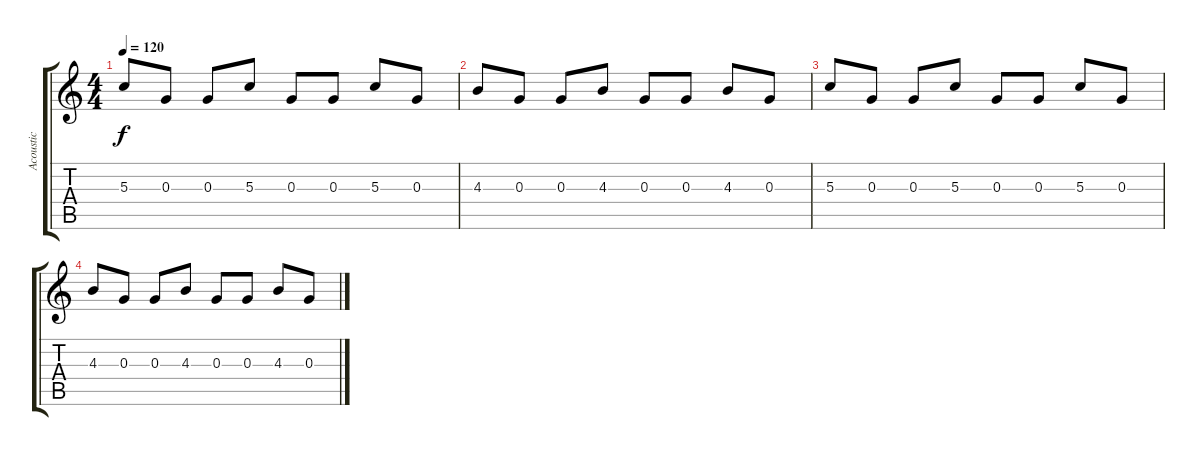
\track ("Acoustic" "Acoustic") {instrument acousticguitarsteel}
\staff {score tabs}
\tuning (E4 B3 G3 D3 A2 E2) {hide}
\ts (4 4)
\tempo 120
\clef g2
\ks c
5.3.8{dy f} 0.3.8 0.3.8 5.3.8 0.3.8 0.3.8 5.3.8 0.3.8 |
4.3.8 0.3.8 0.3.8 4.3.8 0.3.8 0.3.8 4.3.8 0.3.8 |
5.3.8 0.3.8 0.3.8 5.3.8 0.3.8 0.3.8 5.3.8 0.3.8 |
4.3.8 0.3.8 0.3.8 4.3.8 0.3.8 0.3.8 4.3.8 0.3.8
